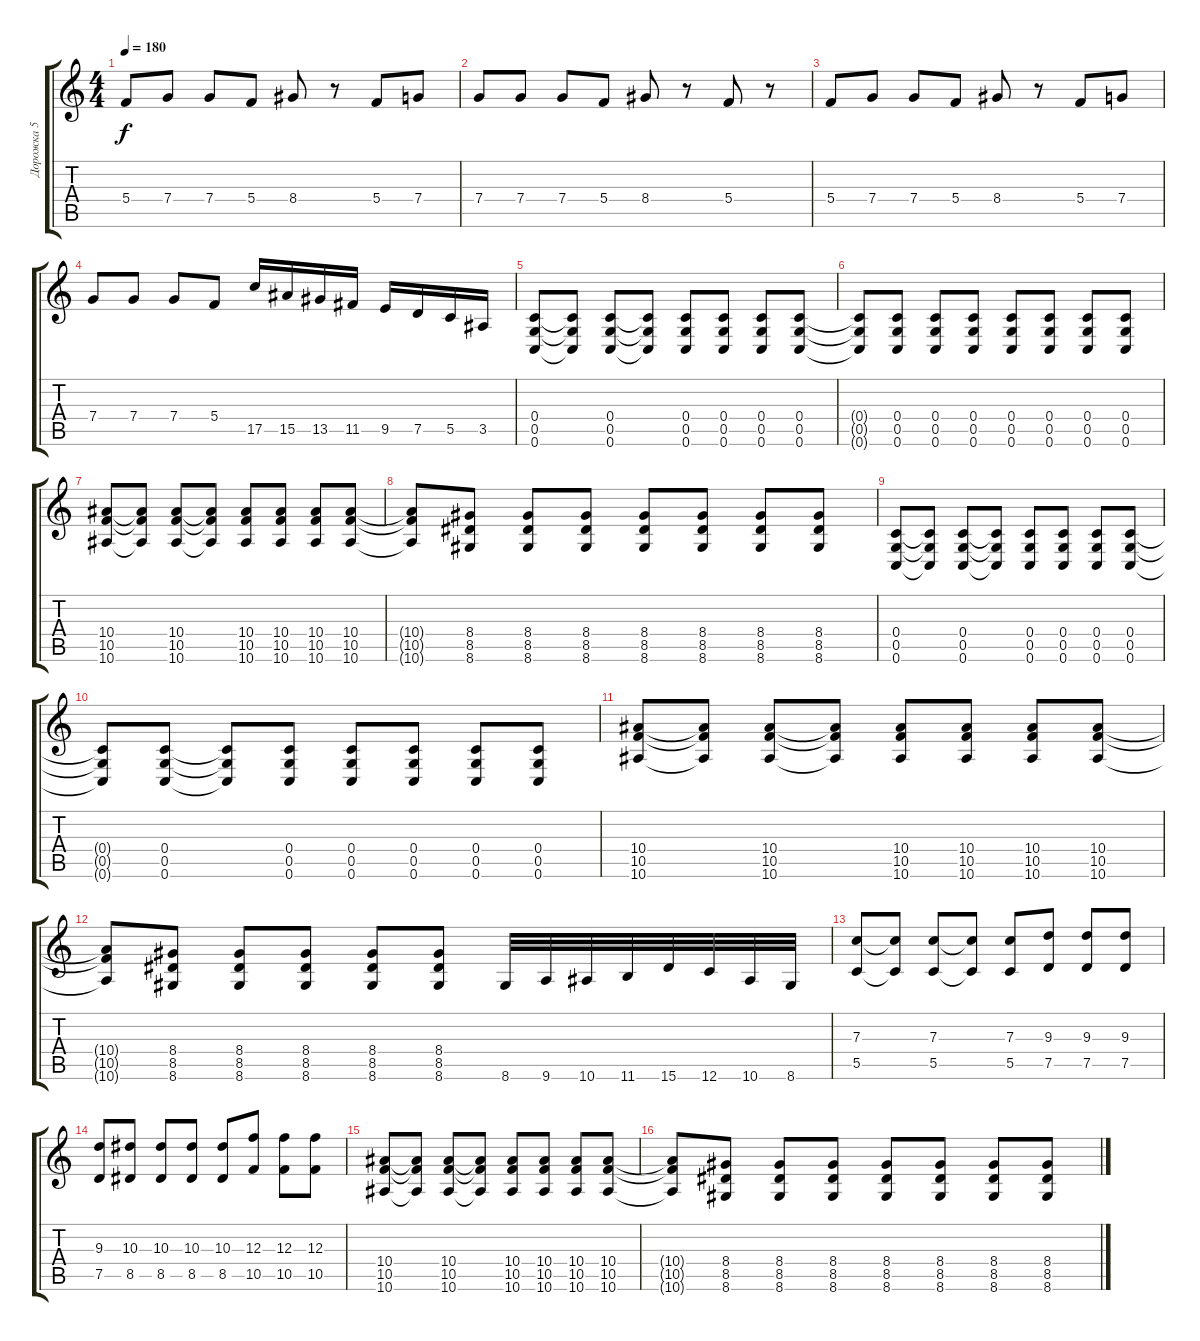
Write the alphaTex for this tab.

\track ("Дорожка 5" "Дорожка 5") {instrument overdrivenguitar}
\staff {score tabs}
\tuning (D4 A3 F3 C3 G2 C2) {hide}
\ts (4 4)
\tempo 180
\clef g2
\ks c
5.4.8{dy f} 7.4.8 7.4.8 5.4.8 8.4.8 r.8 5.4.8 7.4.8 |
7.4.8 7.4.8 7.4.8 5.4.8 8.4.8 r.8 5.4.8 r.8 |
5.4.8 7.4.8 7.4.8 5.4.8 8.4.8 r.8 5.4.8 7.4.8 |
7.4.8 7.4.8 7.4.8 5.4.8 17.5.16 15.5.16 13.5.16 11.5.16 9.5.16 7.5.16 5.5.16 3.5.16 |
(0.4 0.5 0.6).8 (0.4{t} 0.5{t} 0.6{t}).8 (0.4 0.5 0.6).8 (0.4{t} 0.5{t} 0.6{t}).8 (0.4 0.5 0.6).8 (0.4 0.5 0.6).8 (0.4 0.5 0.6).8 (0.4 0.5 0.6).8 |
(0.4{t} 0.5{t} 0.6{t}).8 (0.4 0.5 0.6).8 (0.4 0.5 0.6).8 (0.4 0.5 0.6).8 (0.4 0.5 0.6).8 (0.4 0.5 0.6).8 (0.4 0.5 0.6).8 (0.4 0.5 0.6).8 |
(10.4 10.5 10.6).8 (10.4{t} 10.5{t} 10.6{t}).8 (10.4 10.5 10.6).8 (10.4{t} 10.5{t} 10.6{t}).8 (10.4 10.5 10.6).8 (10.4 10.5 10.6).8 (10.4 10.5 10.6).8 (10.4 10.5 10.6).8 |
(10.4{t} 10.5{t} 10.6{t}).8 (8.4 8.5 8.6).8 (8.4 8.5 8.6).8 (8.4 8.5 8.6).8 (8.4 8.5 8.6).8 (8.4 8.5 8.6).8 (8.4 8.5 8.6).8 (8.4 8.5 8.6).8 |
(0.4 0.5 0.6).8 (0.4{t} 0.5{t} 0.6{t}).8 (0.4 0.5 0.6).8 (0.4{t} 0.5{t} 0.6{t}).8 (0.4 0.5 0.6).8 (0.4 0.5 0.6).8 (0.4 0.5 0.6).8 (0.4 0.5 0.6).8 |
(0.4{t} 0.5{t} 0.6{t}).8 (0.4 0.5 0.6).8 (0.4{t} 0.5{t} 0.6{t}).8 (0.4 0.5 0.6).8 (0.4 0.5 0.6).8 (0.4 0.5 0.6).8 (0.4 0.5 0.6).8 (0.4 0.5 0.6).8 |
(10.4 10.5 10.6).8 (10.4{t} 10.5{t} 10.6{t}).8 (10.4 10.5 10.6).8 (10.4{t} 10.5{t} 10.6{t}).8 (10.4 10.5 10.6).8 (10.4 10.5 10.6).8 (10.4 10.5 10.6).8 (10.4 10.5 10.6).8 |
(10.4{t} 10.5{t} 10.6{t}).8 (8.4 8.5 8.6).8 (8.4 8.5 8.6).8 (8.4 8.5 8.6).8 (8.4 8.5 8.6).8 (8.4 8.5 8.6).8 8.6.32 9.6.32 10.6.32 11.6.32 15.6.32 12.6.32 10.6.32 8.6.32 |
(7.3 5.5).8 (7.3{t} 5.5{t}).8 (7.3 5.5).8 (7.3{t} 5.5{t}).8 (7.3 5.5).8 (9.3 7.5).8 (9.3 7.5).8 (9.3 7.5).8 |
(9.3 7.5).8 (10.3 8.5).8 (10.3 8.5).8 (10.3 8.5).8 (10.3 8.5).8 (12.3 10.5).8 (12.3 10.5).8 (12.3 10.5).8 |
(10.4 10.5 10.6).8 (10.4{t} 10.5{t} 10.6{t}).8 (10.4 10.5 10.6).8 (10.4{t} 10.5{t} 10.6{t}).8 (10.4 10.5 10.6).8 (10.4 10.5 10.6).8 (10.4 10.5 10.6).8 (10.4 10.5 10.6).8 |
(10.4{t} 10.5{t} 10.6{t}).8 (8.4 8.5 8.6).8 (8.4 8.5 8.6).8 (8.4 8.5 8.6).8 (8.4 8.5 8.6).8 (8.4 8.5 8.6).8 (8.4 8.5 8.6).8 (8.4 8.5 8.6).8
